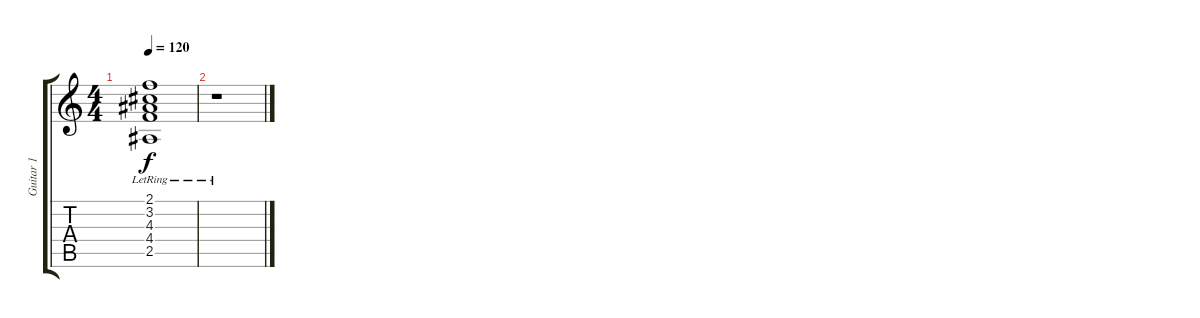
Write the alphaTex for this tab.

\track ("Guitar 1" "Guitar 1") {instrument acousticguitarsteel}
\staff {score tabs}
\tuning (Eb4 Bb3 Gb3 Db3 Ab2 Eb2) {hide}
\ts (4 4)
\tempo 120
\clef g2
\ks c
(2.1{lr} 3.2{lr} 4.3{lr} 4.4{lr} 2.5{lr}).1{dy f} |
r.1
